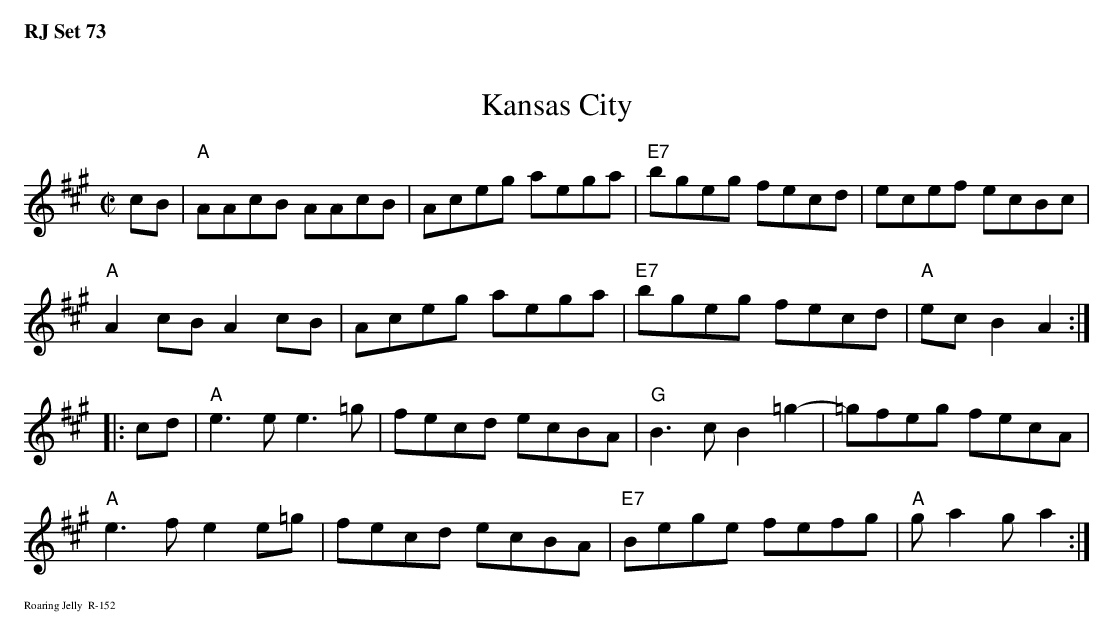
X:1
T:Kansas City
M:C|
L:1/8
K:A
cB|"A"AAcB AAcB | Aceg aega | "E7"bgeg fecd | ecef ecBc|
"A"A2cB A2cB | Aceg aega |"E7"bgeg fecd |"A"ecB2 A2 :|
|: cd| \
"A"e3e e3=g | fecd ecBA | "G"B3c B2=g2- | =gfeg fecA |
"A"e3f e2e=g | fecd ecBA | "E7"Bege fefg | "A"ga2g a2 :|
